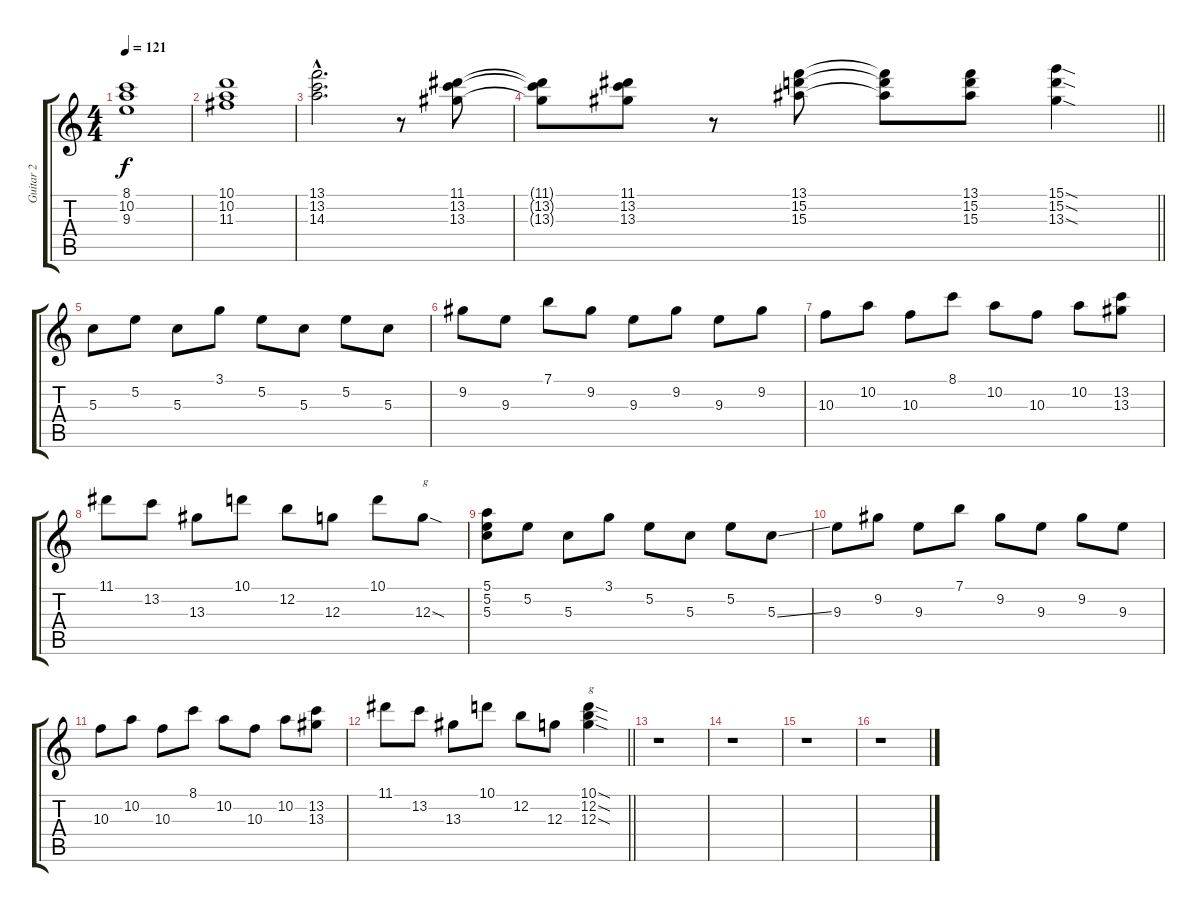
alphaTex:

\track ("Guitar 2" "Guitar 2") {instrument overdrivenguitar}
\staff {score tabs}
\tuning (E4 B3 G3 D3 A2 E2) {hide}
\ts (4 4)
\tempo 121
\clef g2
\ks c
(8.1{t} 10.2{t} 9.3{t}).1{dy f} |
(10.1 10.2 11.3).1 |
(13.1{hac} 13.2{hac} 14.3{hac}).2{d} r.8 (11.1 13.2 13.3).8 |
\barLineRight lightlight
(11.1{t} 13.2{t} 13.3{t}).8 (11.1 13.2 13.3).8 r.8 (13.1 15.2 15.3).8 (13.1{t} 15.2{t} 15.3{t}).8 (13.1 15.2 15.3).8 (15.1{sod} 15.2{sod} 13.3{sod}).4 |
5.3.8 5.2.8 5.3.8 3.1.8 5.2.8 5.3.8 5.2.8 5.3.8 |
9.2.8 9.3.8 7.1.8 9.2.8 9.3.8 9.2.8 9.3.8 9.2.8 |
10.3.8 10.2.8 10.3.8 8.1.8 10.2.8 10.3.8 10.2.8 (13.2 13.3).8 |
11.1.8 13.2.8 13.3.8 10.1.8 12.2.8 12.3.8 10.1.8 12.3{sod}.8{txt "g"} |
(5.1 5.2 5.3).8 5.2.8 5.3.8 3.1.8 5.2.8 5.3.8 5.2.8 5.3{ss}.8 |
9.3.8 9.2.8 9.3.8 7.1.8 9.2.8 9.3.8 9.2.8 9.3.8 |
10.3.8 10.2.8 10.3.8 8.1.8 10.2.8 10.3.8 10.2.8 (13.2 13.3).8 |
\barLineRight lightlight
11.1.8 13.2.8 13.3.8 10.1.8 12.2.8 12.3.8 (10.1{sod} 12.2{sod} 12.3{sod}).4{txt "g"} |
r.1 |
r.1 |
r.1 |
r.1
